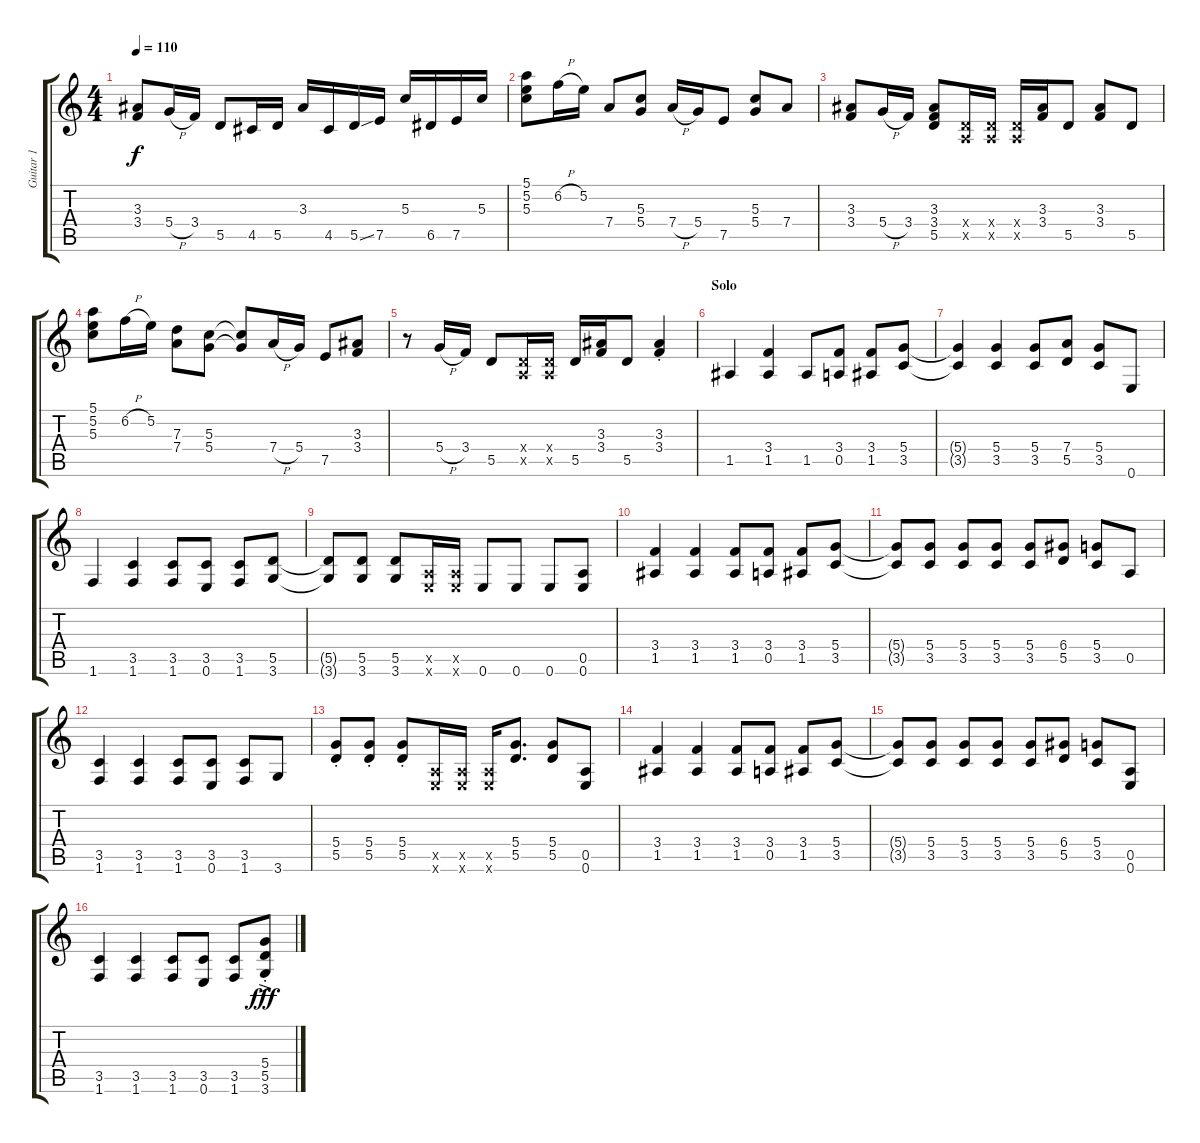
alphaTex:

\track ("Guitar 1" "Guitar 1") {instrument distortionguitar}
\staff {score tabs}
\tuning (E4 B3 G3 D3 A2 E2) {hide}
\ts (4 4)
\tempo 110
\clef g2
\ks c
(3.3{t} 3.4{t}).8{dy f} 5.4{h}.16 3.4.16 5.5.8 4.5.16 5.5.16 3.3.16 4.5.16 5.5{ss}.16 7.5.16 5.3.16 6.5.16 7.5.16 5.3.16 |
(5.1 5.2 5.3).8 6.2{h}.16 5.2.16 7.4.8 (5.3 5.4).8 7.4{h}.16 5.4.16 7.5.8 (5.3 5.4).8 7.4.8 |
(3.3 3.4).8 5.4{h}.16 3.4.16 (3.3 3.4 5.5).8 (0.4{x} 0.5{x}).16 (0.4{x} 0.5{x}).16 (0.4{x} 0.5{x}).16 (3.3 3.4).16 5.5.8 (3.3 3.4).8 5.5.8 |
(5.1 5.2 5.3).8 6.2{h}.16 5.2.16 (7.3 7.4).8 (5.3 5.4).8 (5.3{t} 5.4{t}).8 7.4{h}.16 5.4.16 7.5.8 (3.3 3.4).8 |
r.8 5.4{h}.16 3.4.16 5.5.8 (0.4{x} 0.5{x}).16 (0.4{x} 0.5{x}).16 5.5.16 (3.3 3.4).16 5.5.8 (3.3{st} 3.4{st}).4 |
\section ("" "Solo")
1.5.4{volume 16} (3.4 1.5).4 1.5.8 (3.4 0.5).8 (3.4 1.5).8 (5.4 3.5).8 |
(5.4{t} 3.5{t}).4 (5.4 3.5).4 (5.4 3.5).8 (7.4 5.5).8 (5.4 3.5).8 0.6.8 |
1.6.4 (3.5 1.6).4 (3.5 1.6).8 (3.5 0.6).8 (3.5 1.6).8 (5.5 3.6).8 |
(5.5{t} 3.6{t}).8 (5.5 3.6).8 (5.5 3.6).8 (0.5{x} 0.6{x}).16 (0.5{x} 0.6{x}).16 0.6.8 0.6.8 0.6.8 (0.5 0.6).8 |
(3.4 1.5).4 (3.4 1.5).4 (3.4 1.5).8 (3.4 0.5).8 (3.4 1.5).8 (5.4 3.5).8 |
(5.4{t} 3.5{t}).8 (5.4 3.5).8 (5.4 3.5).8 (5.4 3.5).8 (5.4 3.5).8 (6.4 5.5).8 (5.4 3.5).8 0.5.8 |
(3.5 1.6).4 (3.5 1.6).4 (3.5 1.6).8 (3.5 0.6).8 (3.5 1.6).8 3.6.8 |
(5.4{st} 5.5{st}).8 (5.4{st} 5.5{st}).8 (5.4{st} 5.5{st}).8 (0.5{x} 0.6{x}).16 (0.5{x} 0.6{x}).16 (0.5{x} 0.6{x}).16 (5.4 5.5).8{d} (5.4 5.5).8 (0.5 0.6).8 |
(3.4 1.5).4 (3.4 1.5).4 (3.4 1.5).8 (3.4 0.5).8 (3.4 1.5).8 (5.4 3.5).8 |
(5.4{t} 3.5{t}).8 (5.4 3.5).8 (5.4 3.5).8 (5.4 3.5).8 (5.4 3.5).8 (6.4 5.5).8 (5.4 3.5).8 (0.5 0.6).8 |
(3.5 1.6).4 (3.5 1.6).4 (3.5 1.6).8 (3.5 0.6).8 (3.5 1.6).8 (5.4{ac st} 5.5{ac st} 3.6{ac st}).8{dy fff}
